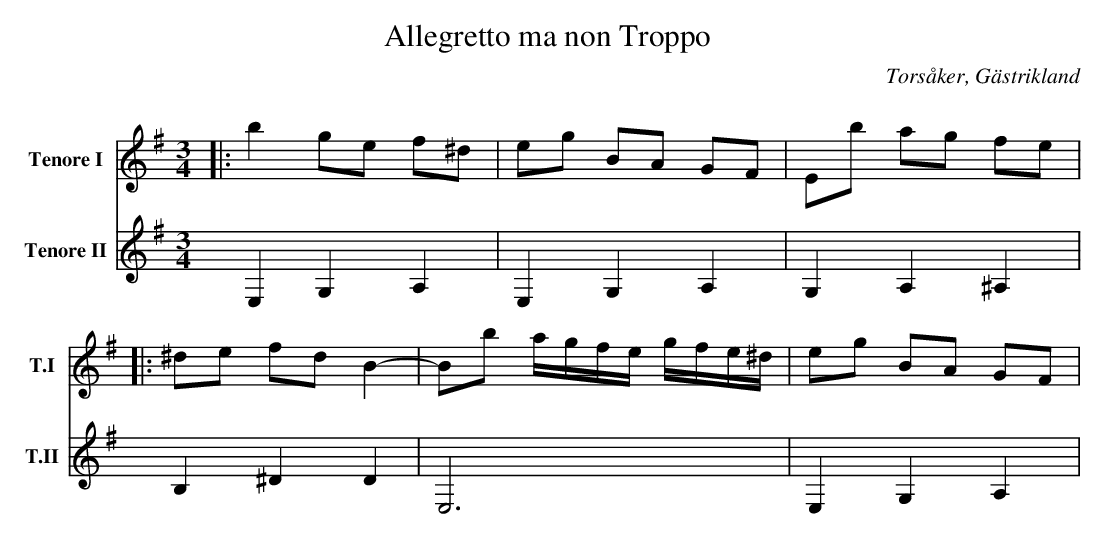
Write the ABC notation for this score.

X:1
T:Allegretto ma non Troppo
O:Torsåker, Gästrikland
Q: 112
M:3/4
L:1/16
%%score (T1 T2) (B1 B2)
V:T1           clef=treble  name="Tenore I"   snm="T.I"
V:T2           clef=treble  name="Tenore II"  snm="T.II"
K:G
|:[V:T1]  b4 g2e2 f2^d2 | e2g2 B2A2 G2F2 | E2b2 a2g2 f2e2 |
|:[V:T2]  E,4 G,4 A,4   | E,4  G,4  A,4  | G,4  A,4  ^A,4 |
  [V:T1]  ^d2e2 f2d2 B4-| B2b2 agfe gfe^d| e2g2 B2A2 G2F2 |
  [V:T2]  B,4   ^D4  D4 | E,12           | E,4  G,4  A,4  |
